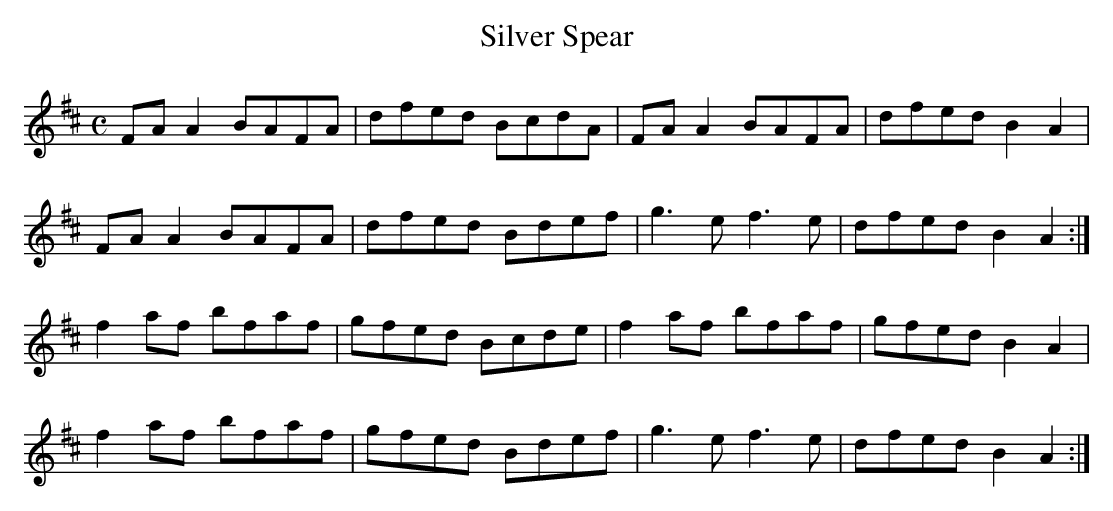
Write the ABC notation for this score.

X:1
T:Silver Spear
M:C
L:1/8
K:D Major
FAA2 BAFA|dfed BcdA|FAA2 BAFA|dfed B2A2|!
FAA2 BAFA|dfed Bdef|g3e f3e|dfed B2A2:|!
f2af bfaf|gfed Bcde|f2af bfaf|gfed B2A2|!
f2af bfaf|gfed Bdef|g3e f3e|dfed B2A2:|!
